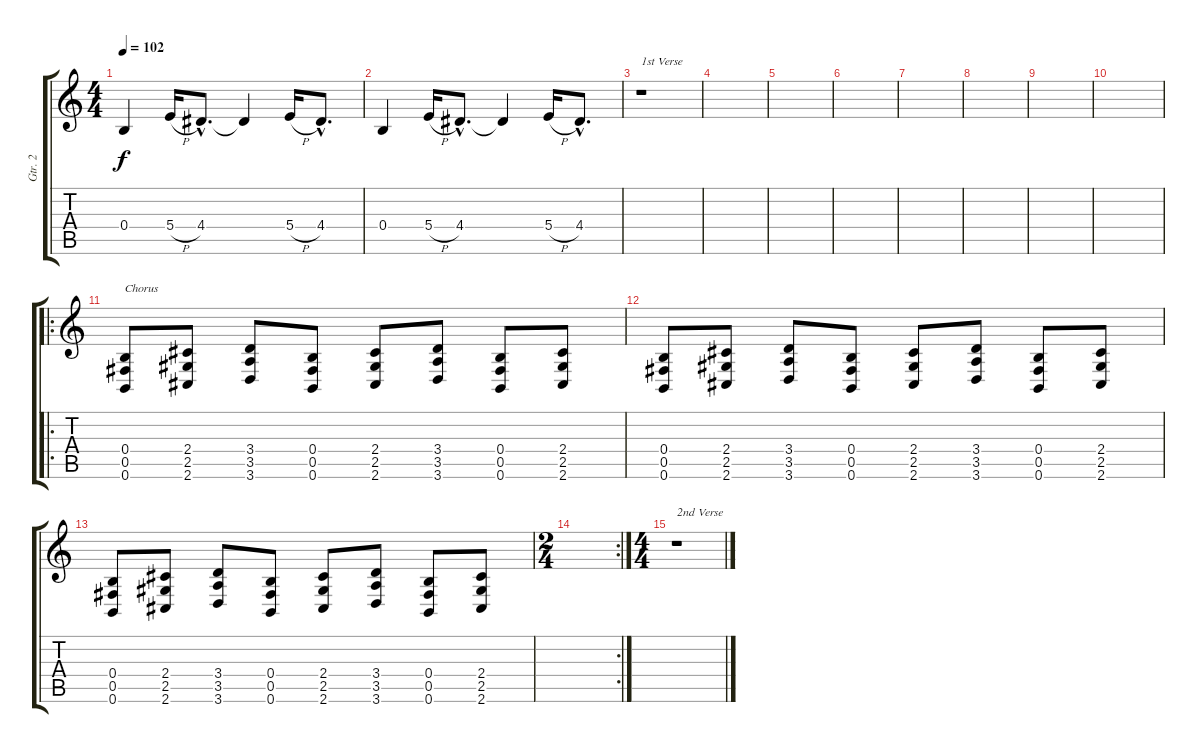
\track ("Gtr. 2" "Gtr. 2") {instrument distortionguitar}
\staff {score tabs}
\tuning (Db4 Ab3 E3 B2 Gb2 B1) {hide}
\ts (4 4)
\tempo 102
\clef g2
\ks c
0.4.4{dy f} 5.4{h}.16 4.4{hac}.8{d} 4.4{t}.4 5.4{h}.16 4.4{hac}.8{d} |
0.4.4 5.4{h}.16 4.4{hac}.8{d} 4.4{t}.4 5.4{h}.16 4.4{hac}.8{d} |
r.1{txt "1st Verse"} |
|
|
|
|
|
|
|
\ro
(0.4 0.5 0.6).8{txt "Chorus" instrument distortionguitar} (2.4 2.5 2.6).8 (3.4 3.5 3.6).8 (0.4 0.5 0.6).8 (2.4 2.5 2.6).8 (3.4 3.5 3.6).8 (0.4 0.5 0.6).8 (2.4 2.5 2.6).8 |
(0.4 0.5 0.6).8{instrument distortionguitar} (2.4 2.5 2.6).8 (3.4 3.5 3.6).8 (0.4 0.5 0.6).8 (2.4 2.5 2.6).8 (3.4 3.5 3.6).8 (0.4 0.5 0.6).8 (2.4 2.5 2.6).8 |
(0.4 0.5 0.6).8{instrument distortionguitar} (2.4 2.5 2.6).8 (3.4 3.5 3.6).8 (0.4 0.5 0.6).8 (2.4 2.5 2.6).8 (3.4 3.5 3.6).8 (0.4 0.5 0.6).8 (2.4 2.5 2.6).8 |
\rc 2
\ts (2 4)
|
\ts (4 4)
r.1{txt "2nd Verse"}
